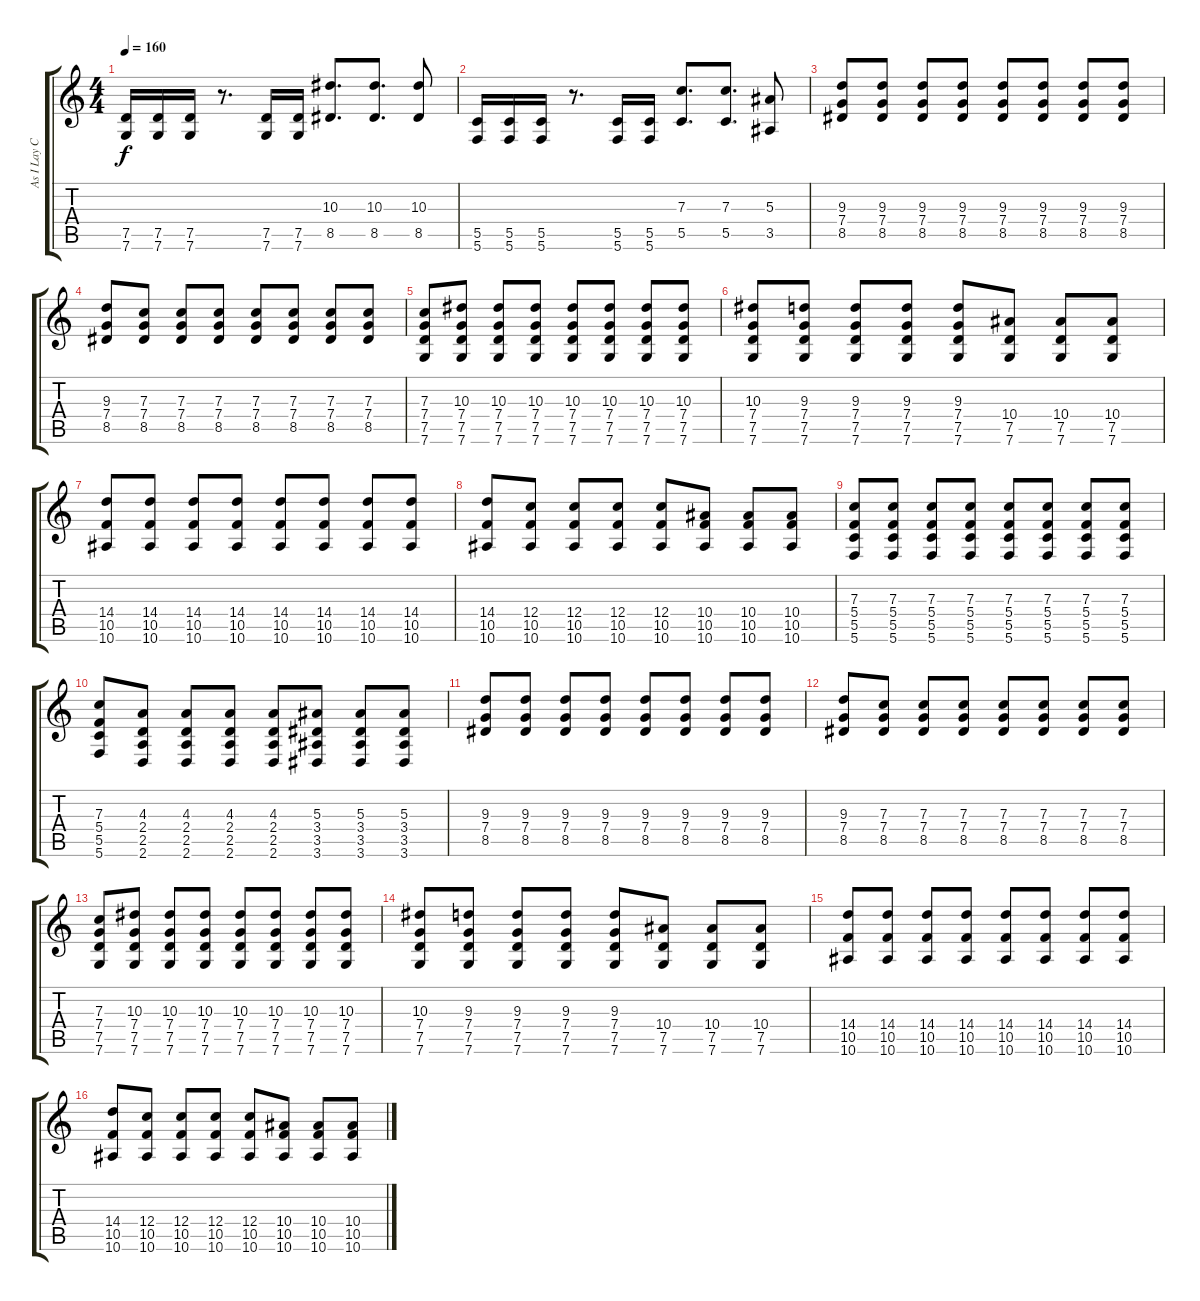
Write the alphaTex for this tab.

\track ("As I Lay Curtis" "As I Lay C") {instrument overdrivenguitar}
\staff {score tabs}
\tuning (D4 A3 F3 C3 G2 C2) {hide}
\ts (4 4)
\tempo 160
\clef g2
\ks c
(7.5 7.6).16{dy f} (7.5 7.6).16 (7.5 7.6).16 r.8{d} (7.5 7.6).16 (7.5 7.6).16 (10.3 8.5).8{d} (10.3 8.5).8{d} (10.3 8.5).8 |
(5.5 5.6).16 (5.5 5.6).16 (5.5 5.6).16 r.8{d} (5.5 5.6).16 (5.5 5.6).16 (7.3 5.5).8{d} (7.3 5.5).8{d} (5.3 3.5).8 |
(9.3 7.4 8.5).8 (9.3 7.4 8.5).8 (9.3 7.4 8.5).8 (9.3 7.4 8.5).8 (9.3 7.4 8.5).8 (9.3 7.4 8.5).8 (9.3 7.4 8.5).8 (9.3 7.4 8.5).8 |
(9.3 7.4 8.5).8 (7.3 7.4 8.5).8 (7.3 7.4 8.5).8 (7.3 7.4 8.5).8 (7.3 7.4 8.5).8 (7.3 7.4 8.5).8 (7.3 7.4 8.5).8 (7.3 7.4 8.5).8 |
(7.3 7.4 7.5 7.6).8 (10.3 7.4 7.5 7.6).8 (10.3 7.4 7.5 7.6).8 (10.3 7.4 7.5 7.6).8 (10.3 7.4 7.5 7.6).8 (10.3 7.4 7.5 7.6).8 (10.3 7.4 7.5 7.6).8 (10.3 7.4 7.5 7.6).8 |
(10.3 7.4 7.5 7.6).8 (9.3 7.4 7.5 7.6).8 (9.3 7.4 7.5 7.6).8 (9.3 7.4 7.5 7.6).8 (9.3 7.4 7.5 7.6).8 (10.4 7.5 7.6).8 (10.4 7.5 7.6).8 (10.4 7.5 7.6).8 |
(14.4 10.5 10.6).8 (14.4 10.5 10.6).8 (14.4 10.5 10.6).8 (14.4 10.5 10.6).8 (14.4 10.5 10.6).8 (14.4 10.5 10.6).8 (14.4 10.5 10.6).8 (14.4 10.5 10.6).8 |
(14.4 10.5 10.6).8 (12.4 10.5 10.6).8 (12.4 10.5 10.6).8 (12.4 10.5 10.6).8 (12.4 10.5 10.6).8 (10.4 10.5 10.6).8 (10.4 10.5 10.6).8 (10.4 10.5 10.6).8 |
(7.3 5.4 5.5 5.6).8 (7.3 5.4 5.5 5.6).8 (7.3 5.4 5.5 5.6).8 (7.3 5.4 5.5 5.6).8 (7.3 5.4 5.5 5.6).8 (7.3 5.4 5.5 5.6).8 (7.3 5.4 5.5 5.6).8 (7.3 5.4 5.5 5.6).8 |
(7.3 5.4 5.5 5.6).8 (4.3 2.4 2.5 2.6).8 (4.3 2.4 2.5 2.6).8 (4.3 2.4 2.5 2.6).8 (4.3 2.4 2.5 2.6).8 (5.3 3.4 3.5 3.6).8 (5.3 3.4 3.5 3.6).8 (5.3 3.4 3.5 3.6).8 |
(9.3 7.4 8.5).8 (9.3 7.4 8.5).8 (9.3 7.4 8.5).8 (9.3 7.4 8.5).8 (9.3 7.4 8.5).8 (9.3 7.4 8.5).8 (9.3 7.4 8.5).8 (9.3 7.4 8.5).8 |
(9.3 7.4 8.5).8 (7.3 7.4 8.5).8 (7.3 7.4 8.5).8 (7.3 7.4 8.5).8 (7.3 7.4 8.5).8 (7.3 7.4 8.5).8 (7.3 7.4 8.5).8 (7.3 7.4 8.5).8 |
(7.3 7.4 7.5 7.6).8 (10.3 7.4 7.5 7.6).8 (10.3 7.4 7.5 7.6).8 (10.3 7.4 7.5 7.6).8 (10.3 7.4 7.5 7.6).8 (10.3 7.4 7.5 7.6).8 (10.3 7.4 7.5 7.6).8 (10.3 7.4 7.5 7.6).8 |
(10.3 7.4 7.5 7.6).8 (9.3 7.4 7.5 7.6).8 (9.3 7.4 7.5 7.6).8 (9.3 7.4 7.5 7.6).8 (9.3 7.4 7.5 7.6).8 (10.4 7.5 7.6).8 (10.4 7.5 7.6).8 (10.4 7.5 7.6).8 |
(14.4 10.5 10.6).8 (14.4 10.5 10.6).8 (14.4 10.5 10.6).8 (14.4 10.5 10.6).8 (14.4 10.5 10.6).8 (14.4 10.5 10.6).8 (14.4 10.5 10.6).8 (14.4 10.5 10.6).8 |
(14.4 10.5 10.6).8 (12.4 10.5 10.6).8 (12.4 10.5 10.6).8 (12.4 10.5 10.6).8 (12.4 10.5 10.6).8 (10.4 10.5 10.6).8 (10.4 10.5 10.6).8 (10.4 10.5 10.6).8
